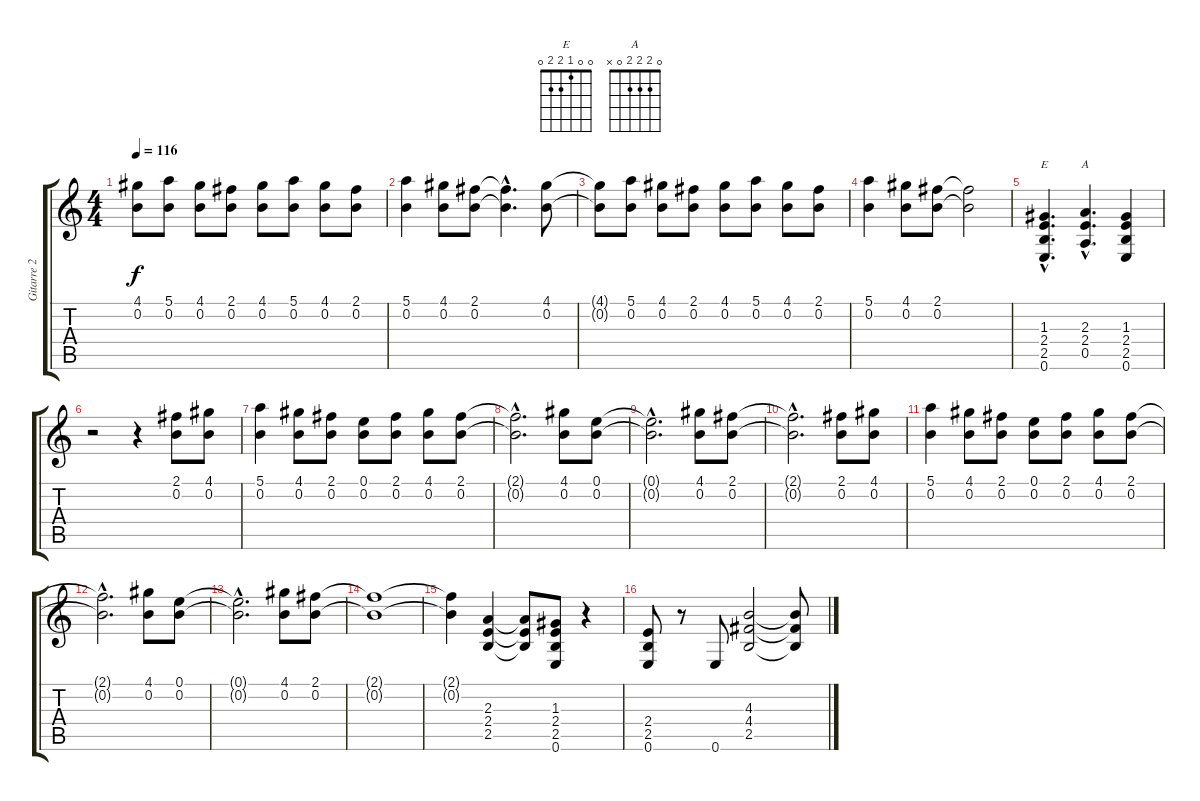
\track ("Gitarre 2" "Gitarre 2") {instrument overdrivenguitar}
\staff {score tabs}
\tuning (E4 B3 G3 D3 A2 E2) {hide}
\chord ("E" 0 0 1 2 2 0)
\chord ("A" 0 2 2 2 0 x)
\ts (4 4)
\tempo 116
\clef g2
\ks c
(4.1{t} 0.2{t}).8{dy f} (5.1 0.2).8 (4.1 0.2).8 (2.1 0.2).8 (4.1 0.2).8 (5.1 0.2).8 (4.1 0.2).8 (2.1 0.2).8 |
(5.1 0.2).4 (4.1 0.2).8 (2.1 0.2).8 (2.1{hac t} 0.2{hac t}).4{d} (4.1 0.2).8 |
(4.1{t} 0.2{t}).8 (5.1 0.2).8 (4.1 0.2).8 (2.1 0.2).8 (4.1 0.2).8 (5.1 0.2).8 (4.1 0.2).8 (2.1 0.2).8 |
(5.1 0.2).4 (4.1 0.2).8 (2.1 0.2).8 (2.1{t} 0.2{t}).2 |
(1.3{hac} 2.4{hac} 2.5{hac} 0.6{hac}).4{d ch "E"} (2.3{hac} 2.4{hac} 0.5{hac}).4{d ch "A"} (1.3 2.4 2.5 0.6).4 |
r.2 r.4 (2.1 0.2).8 (4.1 0.2).8 |
(5.1 0.2).4 (4.1 0.2).8 (2.1 0.2).8 (0.1 0.2).8 (2.1 0.2).8 (4.1 0.2).8 (2.1 0.2).8 |
(2.1{hac t} 0.2{hac t}).2{d} (4.1 0.2).8 (0.1 0.2).8 |
(0.1{hac t} 0.2{hac t}).2{d} (4.1 0.2).8 (2.1 0.2).8 |
(2.1{hac t} 0.2{hac t}).2{d} (2.1 0.2).8 (4.1 0.2).8 |
(5.1 0.2).4 (4.1 0.2).8 (2.1 0.2).8 (0.1 0.2).8 (2.1 0.2).8 (4.1 0.2).8 (2.1 0.2).8 |
(2.1{hac t} 0.2{hac t}).2{d} (4.1 0.2).8 (0.1 0.2).8 |
(0.1{hac t} 0.2{hac t}).2{d} (4.1 0.2).8 (2.1 0.2).8 |
(2.1{t} 0.2{t}).1 |
(2.1{t} 0.2{t}).4 (2.3 2.4 2.5).4 (2.3{t} 2.4{t} 2.5{t}).8 (1.3 2.4 2.5 0.6).8 r.4 |
(2.4 2.5 0.6).8 r.8 0.6.8 (4.3 4.4 2.5).2 (4.3{t} 4.4{t} 2.5{t}).8
